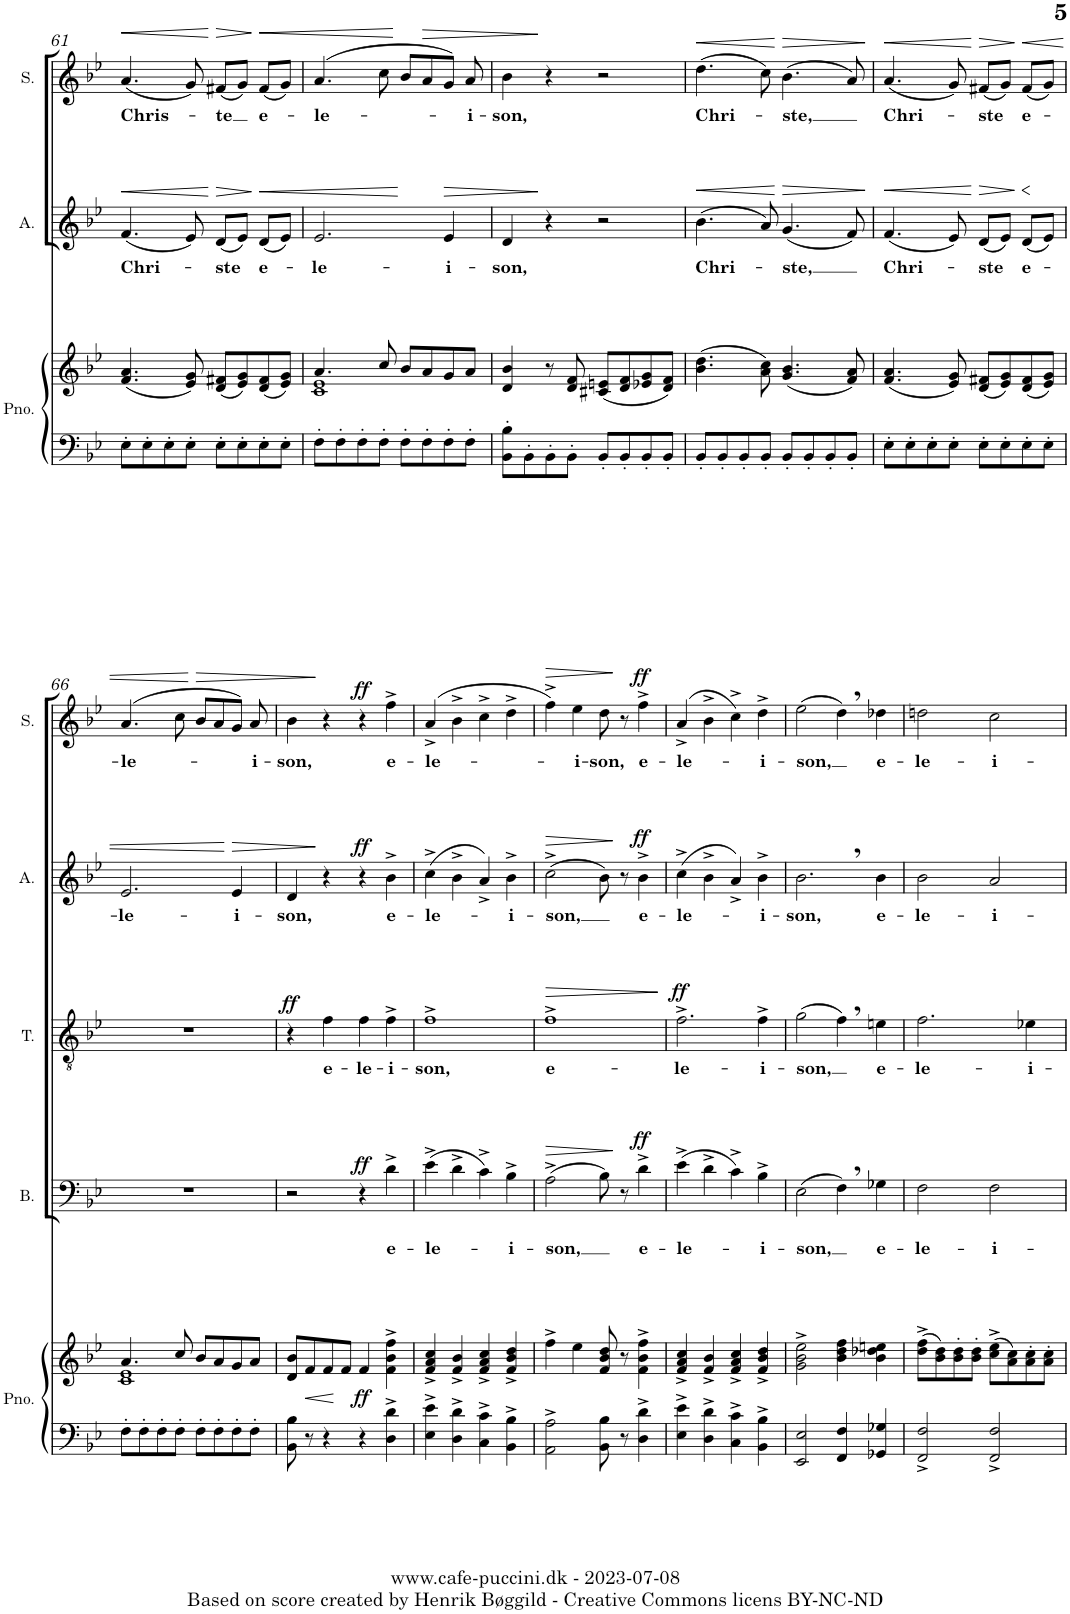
**kern	**kern	**dynam	**kern	**text	**text	**dynam	**kern	**text	**dynam	**kern	**text	**dynam	**kern	**text	**dynam
*part5	*part5	*part5	*part4	*part4	*part4	*part4	*part3	*part3	*part3	*part2	*part2	*part2	*part1	*part1	*part1
*staff6	*staff5	*staff5/6	*staff4	*staff4	*staff4	*staff4	*staff3	*staff3	*staff3	*staff2	*staff2	*staff2	*staff1	*staff1	*staff1
*I"Piano	*	*	*I"Bass	*	*	*	*I"Tenor	*	*	*I"Alto	*	*	*I"Soprano	*	*
*I'Pno.	*	*	*I'B.	*	*	*	*I'T.	*	*	*I'A.	*	*	*I'S.	*	*
!!LO:PB:g=z
*clefF4	*clefG2	*	*clefF4	*	*	*	*clefGv2	*	*	*clefG2	*	*	*clefG2	*	*
*k[b-e-]	*k[b-e-]	*	*k[b-e-]	*	*	*	*k[b-e-]	*	*	*k[b-e-]	*	*	*k[b-e-]	*	*
*B-:	*B-:	*	*B-:	*	*	*	*B-:	*	*	*B-:	*	*	*B-:	*	*
*M4/4	*M4/4	*	*M4/4	*	*	*	*M4/4	*	*	*M4/4	*	*	*M4/4	*	*
=61	=61	=61	=61	=61	=61	=61	=61	=61	=61	=61	=61	=61	=61	=61	=61
!	!	!	!	!	!	!	!	!	!	!	!LO:LY:b	!LO:HP:b	!	!LO:LY:b	!LO:HP:b
8E-'\L	(<4.f/ 4.a/	.	1r	.	.	.	1r	.	.	(<4.f/	Chri-	<	(<4.a/	Chris-	<
8E-'\	.	.	.	.	.	.	.	.	.	.	.	.	.	.	.
8E-'\	.	.	.	.	.	.	.	.	.	.	.	.	.	.	.
8E-'\J	8e-/ 8g/)	.	.	.	.	.	.	.	.	8e-/)	.	.	8g/)	.	.
!	!	!	!	!	!	!	!	!	!	!	!LO:LY:b	!LO:HP:n=1:b	!	!LO:LY:b	!LO:HP:n=1:b
8E-'\L	(<8d/ 8f#X/L	.	.	.	.	.	.	.	.	(<8d/L	-ste	[ >	(<8f#X/L	-te	[ >
8E-'\	8e-/ 8g/)	.	.	.	.	.	.	.	.	8e-/J)	.	.	8g/J)	.	.
!	!	!	!	!	!	!	!	!	!	!	!LO:LY:b	!LO:HP:n=1:b	!	!LO:LY:b	!LO:HP:n=1:b
8E-'\	(<8d/ 8f#/	.	.	.	.	.	.	.	.	(<8d/L	e-	] <	(<8f#/L	e-	] <
8E-'\J	8e-/ 8g/J)	.	.	.	.	.	.	.	.	8e-/J)	.	.	8g/J)	.	.
=62	=62	=62	=62	=62	=62	=62	=62	=62	=62	=62	=62	=62	=62	=62	=62
*	*^	*	*	*	*	*	*	*	*	*	*	*	*	*	*
!	!	!	!	!	!	!	!	!	!	!	!	!LO:LY:b	!	!	!LO:LY:b	!
8F'\L	4.a/	1c 1e-	.	1r	.	.	.	1r	.	.	2.e-/	-le-	.	(>4.a/	-le-	.
8F'\	.	.	.	.	.	.	.	.	.	.	.	.	.	.	.	.
8F'\	.	.	.	.	.	.	.	.	.	.	.	.	.	.	.	.
8F'\J	8cc/	.	.	.	.	.	.	.	.	.	.	.	.	8cc\	.	.
8F'\L	8b-/L	.	.	.	.	.	.	.	.	.	.	.	.	8b-/L	.	[
!	!	!	!	!	!	!	!	!	!	!	!	!	!	!	!	!LO:HP:b
8F'\	8a/	.	.	.	.	.	.	.	.	.	.	.	.	8a/	.	>
!	!	!	!	!	!	!	!	!	!	!	!	!LO:LY:b	!LO:HP:n=1:b	!	!	!
8F'\	8g/	.	.	.	.	.	.	.	.	.	4e-/	-i-	[ >	8g/J)	.	.
!	!	!	!	!	!	!	!	!	!	!	!	!	!	!	!LO:LY:b	!
8F'\J	8a/J	.	.	.	.	.	.	.	.	.	.	.	.	8a/	-i-	.
*	*v	*v	*	*	*	*	*	*	*	*	*	*	*	*	*	*
=63	=63	=63	=63	=63	=63	=63	=63	=63	=63	=63	=63	=63	=63	=63	=63
!	!	!	!	!	!	!	!	!	!	!	!LO:LY:b	!	!	!LO:LY:b	!
8BB-\' 8B-\'L	4d/ 4b-/	.	1r	.	.	.	1r	.	.	4d/	-son,	.	4b-\	-son,	.
8BB-'\	.	.	.	.	.	.	.	.	.	.	.	.	.	.	.
8BB-'\	8r	.	.	.	.	.	.	.	.	4r	.	]	4r	.	]
8BB-'\J	8d/ 8f/	.	.	.	.	.	.	.	.	.	.	.	.	.	.
8BB-'/L	(<8c#X/ 8en/L	.	.	.	.	.	.	.	.	2r	.	.	2r	.	.
8BB-'/	8d/ 8f/	.	.	.	.	.	.	.	.	.	.	.	.	.	.
8BB-'/	8e-X/ 8g/	.	.	.	.	.	.	.	.	.	.	.	.	.	.
8BB-'/J	8d/ 8f/J)	.	.	.	.	.	.	.	.	.	.	.	.	.	.
=64	=64	=64	=64	=64	=64	=64	=64	=64	=64	=64	=64	=64	=64	=64	=64
!	!	!	!	!	!	!	!	!	!	!	!LO:LY:b	!LO:HP:b	!	!LO:LY:b	!LO:HP:b
8BB-'/L	(>4.b-\ 4.dd\	.	1r	.	.	.	1r	.	.	(>4.b-\	Chri-	<	(>4.dd\	Chri-	<
8BB-'/	.	.	.	.	.	.	.	.	.	.	.	.	.	.	.
8BB-'/	.	.	.	.	.	.	.	.	.	.	.	.	.	.	.
8BB-'/J	8a\ 8cc\)	.	.	.	.	.	.	.	.	8a/)	.	.	8cc\)	.	.
!	!	!	!	!	!	!	!	!	!	!	!LO:LY:b	!LO:HP:n=1:b	!	!LO:LY:b	!LO:HP:n=1:b
8BB-'/L	(<4.g/ 4.b-/	.	.	.	.	.	.	.	.	(<4.g/	-ste,	[ >	(>4.b-\	-ste,	[ >
8BB-'/	.	.	.	.	.	.	.	.	.	.	.	.	.	.	.
8BB-'/	.	.	.	.	.	.	.	.	.	.	.	.	.	.	.
8BB-'/J	8f/ 8a/)	.	.	.	.	.	.	.	.	8f/)	.	.	8a/)	.	.
.	.	.	.	.	.	.	.	.	.	.	.	]	.	.	]
=65	=65	=65	=65	=65	=65	=65	=65	=65	=65	=65	=65	=65	=65	=65	=65
!	!	!	!	!	!	!	!	!	!	!	!LO:LY:b	!LO:HP:b	!	!LO:LY:b	!LO:HP:b
8E-'\L	(<4.f/ 4.a/	.	1r	.	.	.	1r	.	.	(<4.f/	Chri-	<	(<4.a/	Chri-	<
8E-'\	.	.	.	.	.	.	.	.	.	.	.	.	.	.	.
8E-'\	.	.	.	.	.	.	.	.	.	.	.	.	.	.	.
8E-'\J	8e-/ 8g/)	.	.	.	.	.	.	.	.	8e-/)	.	.	8g/)	.	.
!	!	!	!	!	!	!	!	!	!	!	!LO:LY:b	!LO:HP:n=1:b	!	!LO:LY:b	!LO:HP:n=1:b
8E-'\L	(<8d/ 8f#X/L	.	.	.	.	.	.	.	.	(<8d/L	-ste	[ >	(<8f#X/L	-ste	[ >
8E-'\	8e-/ 8g/)	.	.	.	.	.	.	.	.	8e-/J)	.	.	8g/J)	.	.
!	!	!	!	!	!	!	!	!	!	!	!LO:LY:b	!LO:HP:n=1:b	!	!LO:LY:b	!LO:HP:n=1:b
8E-'\	(<8d/ 8f#/	.	.	.	.	.	.	.	.	(<8d/L	e-	] <	(<8f#/L	e-	] <
8E-'\J	8e-/ 8g/J)	.	.	.	.	.	.	.	.	8e-/J)	.	.	8g/J)	.	.
!!LO:LB:g=z
=66	=66	=66	=66	=66	=66	=66	=66	=66	=66	=66	=66	=66	=66	=66	=66
*	*^	*	*	*	*	*	*	*	*	*	*	*	*	*	*
!	!	!	!	!	!	!	!	!	!	!	!	!LO:LY:b	!	!	!LO:LY:b	!
8F'\L	4.a/	1c 1e-	.	1r	.	.	.	1r	.	.	2.e-/	-le-	.	(>4.a/	-le-	.
8F'\	.	.	.	.	.	.	.	.	.	.	.	.	.	.	.	.
8F'\	.	.	.	.	.	.	.	.	.	.	.	.	.	.	.	.
8F'\J	8cc/	.	.	.	.	.	.	.	.	.	.	.	.	8cc\	.	.
!	!	!	!	!	!	!	!	!	!	!	!	!	!	!	!	!LO:HP:n=1:b
8F'\L	8b-/L	.	.	.	.	.	.	.	.	.	.	.	.	8b-/L	.	[ >
8F'\	8a/	.	.	.	.	.	.	.	.	.	.	.	.	8a/	.	.
!	!	!	!	!	!	!	!	!	!	!	!	!LO:LY:b	!LO:HP:n=1:b	!	!	!
8F'\	8g/	.	.	.	.	.	.	.	.	.	4e-/	-i-	[ >	8g/J)	.	.
!	!	!	!	!	!	!	!	!	!	!	!	!	!	!	!LO:LY:b	!
8F'\J	8a/J	.	.	.	.	.	.	.	.	.	.	.	.	8a/	-i-	.
*	*v	*v	*	*	*	*	*	*	*	*	*	*	*	*	*	*
=67	=67	=67	=67	=67	=67	=67	=67	=67	=67	=67	=67	=67	=67	=67	=67
!	!	!	!	!	!	!	!	!	!LO:DY:a	!	!LO:LY:b	!	!	!LO:LY:b	!
8BB-\ 8B-\	8d/ 8b-/L	.	2r	.	.	.	4r	.	ff	4d/	-son,	.	4b-\	-son,	.
!	!	!LO:HP:b	!	!	!	!	!	!	!	!	!	!	!	!	!
8r	8f/	<	.	.	.	.	.	.	.	.	.	.	.	.	.
!	!	!	!	!	!	!	!	!LO:LY:b	!	!	!	!	!	!	!
4r	8f/	.	.	.	.	.	4f\	e-	.	4r	.	]	4r	.	]
.	8f/J	[	.	.	.	.	.	.	.	.	.	.	.	.	.
!	!	!LO:DY:b	!	!	!	!LO:DY:a	!	!LO:LY:b	!	!	!	!LO:DY:a	!	!	!LO:DY:a
4r	4f/	ff	4r	.	.	ff	4f\	-le-	.	4r	.	ff	4r	.	ff
!	!	!	!	!	!LO:LY:b	!	!	!LO:LY:b	!	!	!LO:LY:b	!	!	!LO:LY:b	!
4D\^ 4d\^	4f\^ 4b-\^ 4ff\^	.	4d^\	.	e-	.	4f^\	-i-	.	4b-^\	e-	.	4ff^\	e-	.
=68	=68	=68	=68	=68	=68	=68	=68	=68	=68	=68	=68	=68	=68	=68	=68
!	!	!	!	!	!LO:LY:b	!	!	!LO:LY:b	!	!	!LO:LY:b	!	!	!LO:LY:b	!
4E-\^ 4e-\^	4f/^ 4a/^ 4cc/^	.	(>4e-^\	.	-le-	.	1f^	-son,	.	(>4cc^\	-le-	.	(>4a^/	-le-	.
4D\^ 4d\^	4f/^ 4b-/^	.	4d^\	.	.	.	.	.	.	4b-^\	.	.	4b-^\	.	.
4C\^ 4c\^	4f/^ 4a/^ 4cc/^	.	4c^\)	.	.	.	.	.	.	4a^/)	.	.	4cc^\	.	.
!	!	!	!	!	!LO:LY:b	!	!	!	!	!	!LO:LY:b	!	!	!	!
4BB-\^ 4B-\^	4f/^ 4b-/^ 4dd/^	.	4B-^\	.	-i-	.	.	.	.	4b-^\	-i-	.	4dd^\	.	.
=69	=69	=69	=69	=69	=69	=69	=69	=69	=69	=69	=69	=69	=69	=69	=69
!	!	!	!	!	!LO:LY:b	!LO:HP:b	!	!LO:LY:b	!LO:HP:b	!	!LO:LY:b	!LO:HP:b	!	!	!LO:HP:b
2AA\^ 2A\^	4ff^\	.	(2A^\	.	-son,	>	1f^	e-	>	(2cc^\	-son,	>	4ff^\)	.	>
!	!	!	!	!	!	!	!	!	!	!	!	!	!	!LO:LY:b	!
.	4ee-\	.	.	.	.	.	.	.	.	.	.	.	4ee-\	-i-	.
!	!	!	!	!	!	!	!	!	!	!	!	!	!	!LO:LY:b	!
8BB-\ 8B-\	8f/ 8b-/ 8dd/	.	8B-\)	.	.	.	.	.	.	8b-\)	.	.	8dd\	-son,	.
8r	8r	.	8r	.	.	]	.	.	.	8r	.	]	8r	.	]
!	!	!	!	!	!LO:LY:b	!LO:DY:a	!	!	!	!	!LO:LY:b	!LO:DY:a	!	!LO:LY:b	!LO:DY:a
4D\^ 4d\^	4f\^ 4b-\^ 4ff\^	.	4d^\	.	e-	ff	.	.	.	4b-^\	e-	ff	4ff^\	e-	ff
.	.	.	.	.	.	.	.	.	]	.	.	.	.	.	.
=70	=70	=70	=70	=70	=70	=70	=70	=70	=70	=70	=70	=70	=70	=70	=70
!	!	!	!	!	!LO:LY:b	!	!	!LO:LY:b	!LO:DY:a	!	!LO:LY:b	!	!	!LO:LY:b	!
4E-\^ 4e-\^	4f/^ 4a/^ 4cc/^	.	(>4e-^\	.	-le-	.	2.f^\	-le-	ff	(>4cc^\	-le-	.	(>4a^/	-le-	.
4D\^ 4d\^	4f/^ 4b-/^	.	4d^\	.	.	.	.	.	.	4b-^\	.	.	4b-^\	.	.
4C\^ 4c\^	4f/^ 4a/^ 4cc/^	.	4c^\)	.	.	.	.	.	.	4a^/)	.	.	4cc^\)	.	.
!	!	!	!	!	!LO:LY:b	!	!	!LO:LY:b	!	!	!LO:LY:b	!	!	!LO:LY:b	!
4BB-\^ 4B-\^	4f/^ 4b-/^ 4dd/^	.	4B-^\	.	-i-	.	4f^\	-i-	.	4b-^\	-i-	.	4dd^\	-i-	.
=71	=71	=71	=71	=71	=71	=71	=71	=71	=71	=71	=71	=71	=71	=71	=71
!	!	!	!	!	!LO:LY:b	!	!	!LO:LY:b	!	!	!LO:LY:b	!	!	!LO:LY:b	!
2EE-/ 2E-/	2g\^ 2b-\^ 2ee-\^	.	(2E-\	.	-son,	.	(2g\	-son,	.	2.b-,\	-son,	.	(2ee-\	-son,	.
4FF/ 4F/	4b-\ 4dd\ 4ff\	.	4F,\)	.	.	.	4f,\)	.	.	.	.	.	4dd,\)	.	.
!	!	!	!	!	!LO:LY:b	!	!	!LO:LY:b	!	!	!LO:LY:b	!	!	!LO:LY:b	!
4GG-X/ 4G-X/	4b-\ 4dd-X\ 4een\	.	4G-X\	.	e-	.	4en\	e-	.	4b-\	e-	.	4dd-X\	e-	.
=72	=72	=72	=72	=72	=72	=72	=72	=72	=72	=72	=72	=72	=72	=72	=72
!	!	!	!	!	!LO:LY:b	!	!	!LO:LY:b	!	!	!LO:LY:b	!	!	!LO:LY:b	!
2FF/^ 2F/^	(>8dd\^ 8ff\^L	.	2F\	.	-le-	.	2.f\	-le-	.	2b-\	-le-	.	2ddn\	-le-	.
.	8b-\ 8dd\)	.	.	.	.	.	.	.	.	.	.	.	.	.	.
.	8b-\' 8dd\'	.	.	.	.	.	.	.	.	.	.	.	.	.	.
.	8b-\' 8dd\'J	.	.	.	.	.	.	.	.	.	.	.	.	.	.
!	!	!	!	!	!LO:LY:b	!	!	!	!	!	!LO:LY:b	!	!	!LO:LY:b	!
2FF/^ 2F/^	(>8cc\^ 8ee-\^L	.	2F\	.	-i-	.	.	.	.	2a/	-i-	.	2cc\	-i-	.
.	8a\ 8cc\)	.	.	.	.	.	.	.	.	.	.	.	.	.	.
!	!	!	!	!	!	!	!	!LO:LY:b	!	!	!	!	!	!	!
.	8a\' 8cc\'	.	.	.	.	.	4e-X\	-i-	.	.	.	.	.	.	.
.	8a\' 8cc\'J	.	.	.	.	.	.	.	.	.	.	.	.	.	.
=	=	=	=	=	=	=	=	=	=	=	=	=	=	=	=
*-	*-	*-	*-	*-	*-	*-	*-	*-	*-	*-	*-	*-	*-	*-	*-
